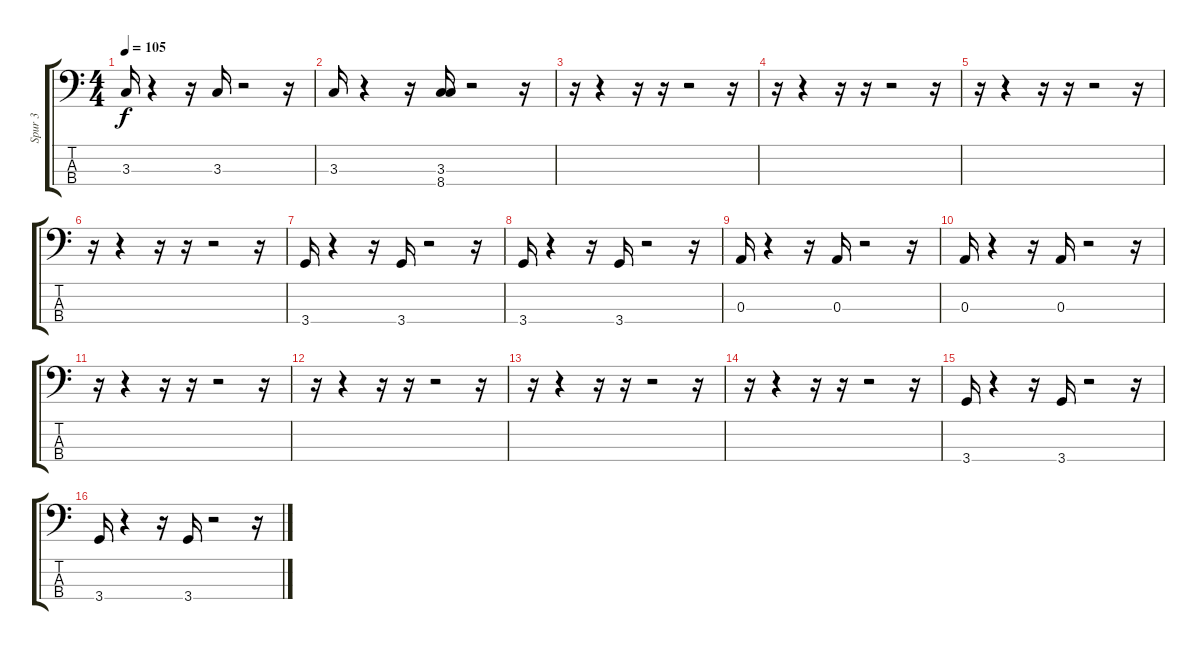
\track ("Spur 3" "Spur 3") {instrument electricbasspick}
\staff {score tabs}
\tuning (G2 D2 A1 E1) {hide}
\ts (4 4)
\tempo 105
\clef f4
\ks c
3.3.16{dy f} r.4 r.16 3.3.16 r.2 r.16 |
3.3.16 r.4 r.16 (3.3 8.4).16 r.2 r.16 |
r.16 r.4 r.16 r.16 r.2 r.16 |
r.16 r.4 r.16 r.16 r.2 r.16 |
r.16 r.4 r.16 r.16 r.2 r.16 |
r.16 r.4 r.16 r.16 r.2 r.16 |
3.4.16 r.4 r.16 3.4.16 r.2 r.16 |
3.4.16 r.4 r.16 3.4.16 r.2 r.16 |
0.3.16 r.4 r.16 0.3.16 r.2 r.16 |
0.3.16 r.4 r.16 0.3.16 r.2 r.16 |
r.16 r.4 r.16 r.16 r.2 r.16 |
r.16 r.4 r.16 r.16 r.2 r.16 |
r.16 r.4 r.16 r.16 r.2 r.16 |
r.16 r.4 r.16 r.16 r.2 r.16 |
3.4.16 r.4 r.16 3.4.16 r.2 r.16 |
3.4.16 r.4 r.16 3.4.16 r.2 r.16
